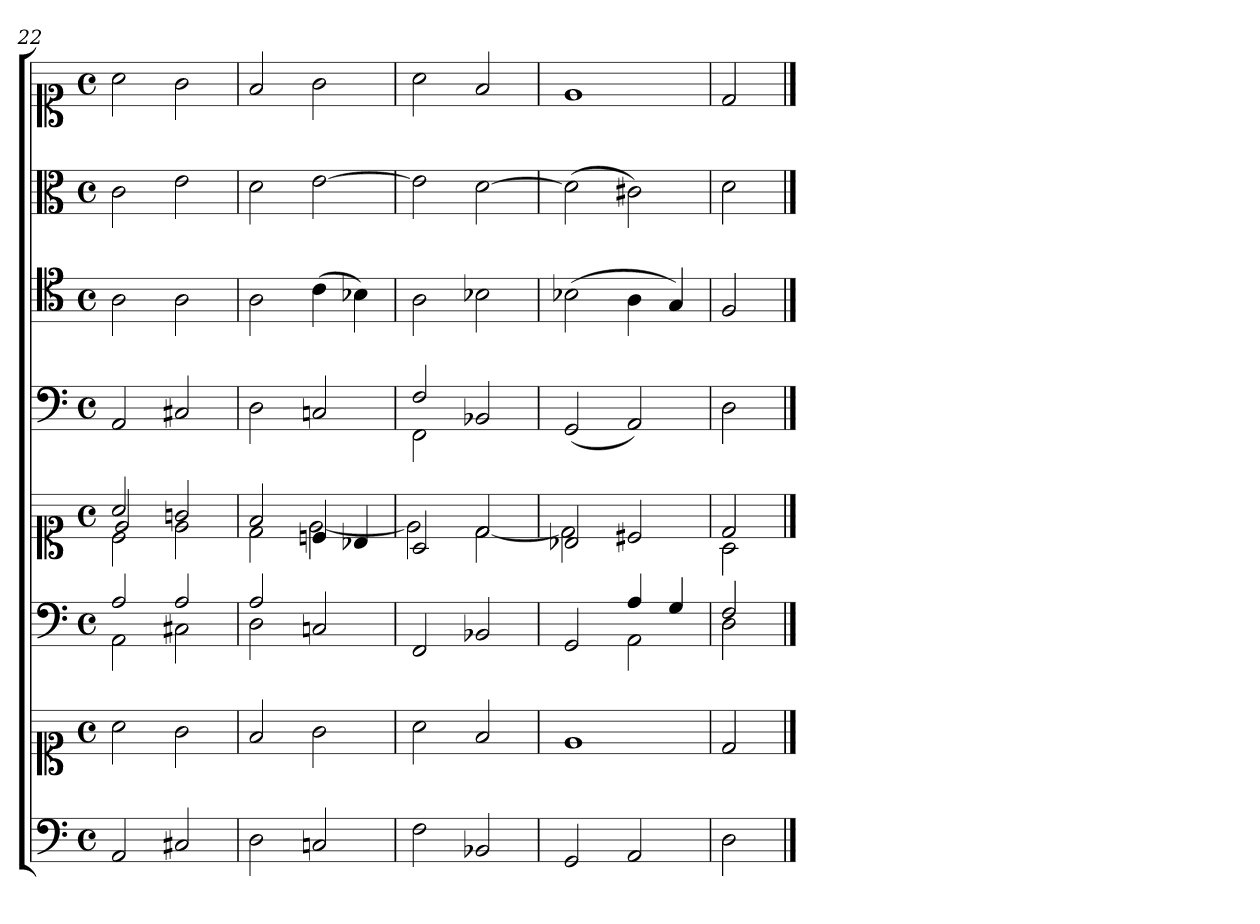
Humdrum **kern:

**kern	**kern	**kern	**kern	**kern	**kern	**kern	**kern
*part6	*part6	*part5	*part5	*part4	*part3	*part2	*part1
*staff8	*staff7	*staff6	*staff5	*staff4	*staff3	*staff2	*staff1
*clefF4	*clefC1	*clefF4	*clefC1	*clefF4	*clefC4	*clefC3	*clefC1
*k[]	*k[]	*k[]	*k[]	*k[]	*k[]	*k[]	*k[]
*M4/4	*M4/4	*M4/4	*M4/4	*M4/4	*M4/4	*M4/4	*M4/4
*met(c)	*met(c)	*met(c)	*met(c)	*met(c)	*met(c)	*met(c)	*met(c)
=22	=22	=22	=22	=22	=22	=22	=22
*	*	*^	*^	*	*	*	*
*	*	*	*	*	*^	*	*	*	*
2AA	2a	2A	2AA	2a	2c	2e/	2AA	2A	2c	2a
2C#X	2g	2A	2C#X	2gn	2e	2ryy	2C#X	2A	2e	2g
*	*	*	*	*	*v	*v	*	*	*	*
=23	=23	=23	=23	=23	=23	=23	=23	=23	=23
2D	2f	2A	2D	2f	2d	2D	2A	2d	2f
2Cn	2g	4ryy	2Cn	4cn	[2e	2Cn	(4c	[2e	2g
.	.	4ryy	.	4B-X	.	.	4B-X)	.	.
*	*	*v	*v	*	*	*	*	*	*
=24	=24	=24	=24	=24	=24	=24	=24	=24
*	*	*	*	*	*^	*	*	*
2F	2a	2FF	2A	2e]	2F	2FF	2A	2e]	2a
2BB-X	2f	2BB-X	2d	[2d	2BB-X	2ryy	2B-X	[2d	2f
*	*	*	*	*	*v	*v	*	*	*
=25	=25	=25	=25	=25	=25	=25	=25	=25
*	*	*^	*	*	*	*	*	*
2GG	1e	2ryy	2GG	2B-X	2d]	(2GG	(2B-X	(2d]	1e
2AA	.	4A	2AA	4ryy	2c#X	2AA)	4A	2c#X)	.
.	.	4G	.	4ryy	.	.	4G)	.	.
=26	=26	=26	=26	=26	=26	=26	=26	=26	=26
2D	2d	2F	2D	2d	2A	2D	2F	2d	2d
*	*	*v	*v	*	*	*	*	*	*
*	*	*	*v	*v	*	*	*	*
==	==	==	==	==	==	==	==
*-	*-	*-	*-	*-	*-	*-	*-
